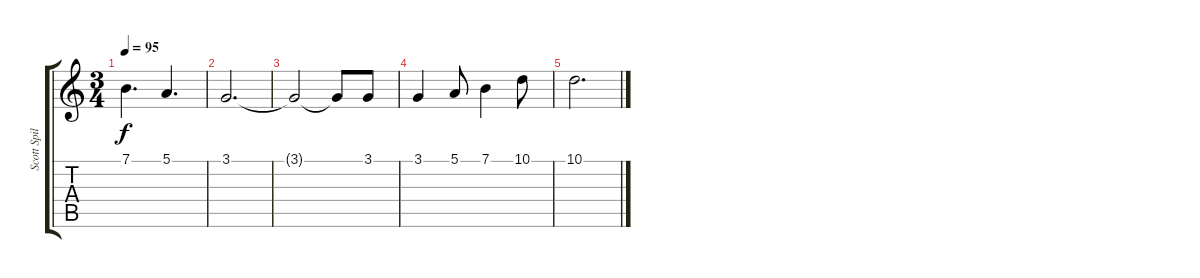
\track ("Scott Spillane - Flugelhorn" "Scott Spil") {instrument trombone}
\staff {score tabs}
\tuning (E4 B3 G3 D3 A2 E2) {hide}
\ts (3 4)
\tempo 95
\clef g2
\ks c
7.1.4{d dy f} 5.1.4{d} |
3.1.2{d volume 9} |
3.1{t}.2 3.1{t}.8 3.1.8{volume 15} |
3.1.4{volume 16} 5.1.8 7.1.4 10.1.8 |
10.1.2{d}
